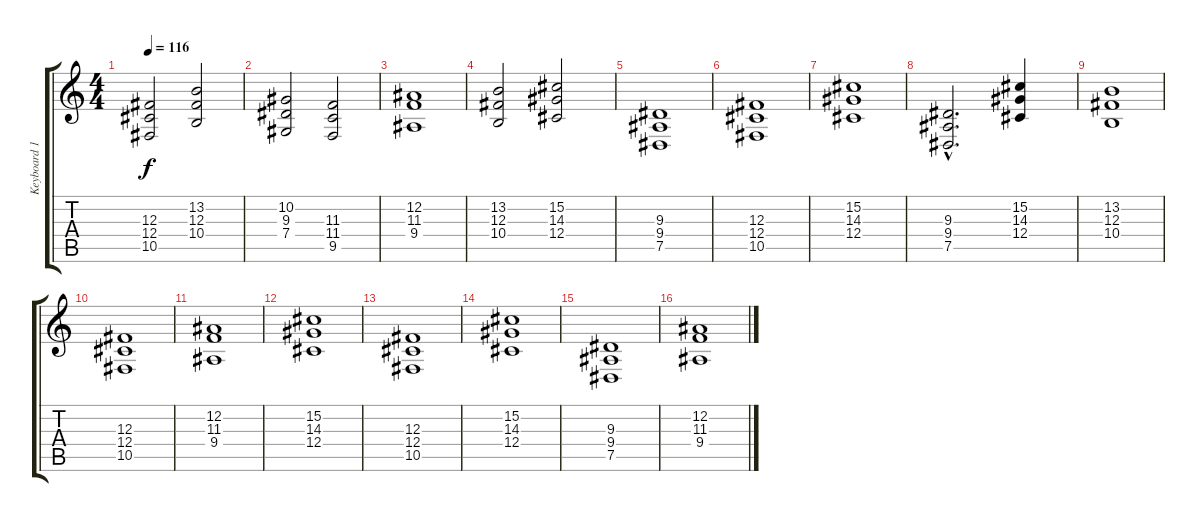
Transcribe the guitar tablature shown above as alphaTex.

\track ("Keyboard 1" "Keyboard 1") {instrument stringensemble1}
\staff {score tabs}
\tuning (Eb4 Bb3 Gb3 Db3 Ab2 Eb2) {hide}
\ts (4 4)
\tempo 116
\clef g2
\ks c
(12.3 12.4 10.5).2{dy f} (13.2 12.3 10.4).2 |
(10.2 9.3 7.4).2 (11.3 11.4 9.5).2 |
(12.2 11.3 9.4).1 |
(13.2 12.3 10.4).2 (15.2 14.3 12.4).2 |
(9.3 9.4 7.5).1 |
(12.3 12.4 10.5).1 |
(15.2 14.3 12.4).1 |
(9.3{hac} 9.4{hac} 7.5{hac}).2{d} (15.2 14.3 12.4).4 |
(13.2 12.3 10.4).1 |
(12.3 12.4 10.5).1 |
(12.2 11.3 9.4).1 |
(15.2 14.3 12.4).1 |
(12.3 12.4 10.5).1 |
(15.2 14.3 12.4).1 |
(9.3 9.4 7.5).1 |
(12.2 11.3 9.4).1
